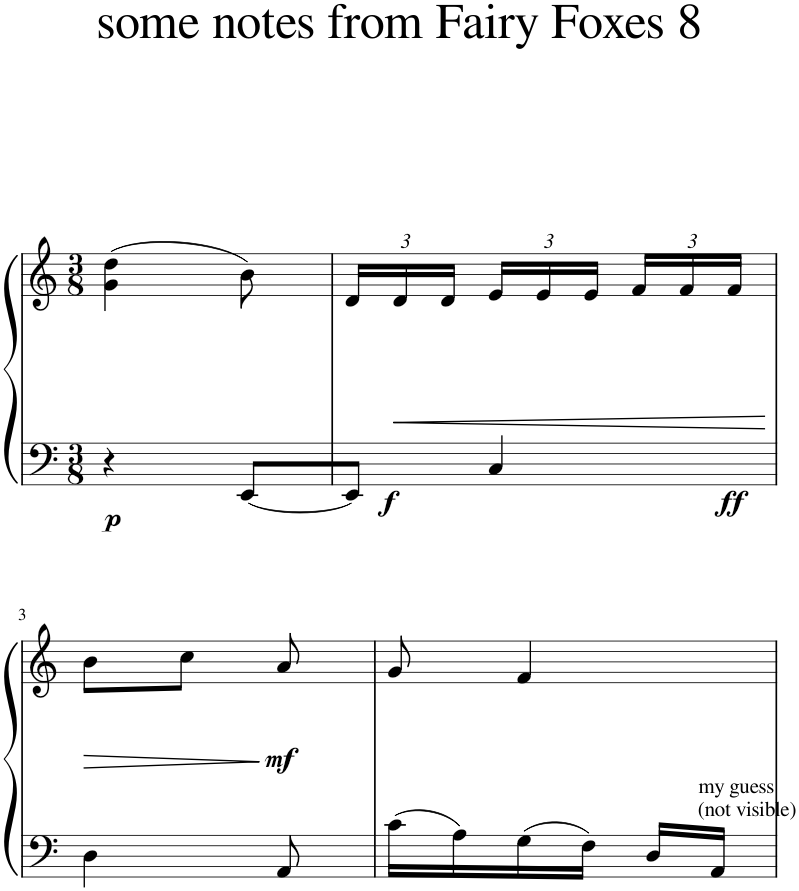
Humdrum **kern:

**kern	**kern	**dynam
*part1	*part1	*part1
*staff2	*staff1	*staff1/2
*I"Piano	*	*
*I'Pno.	*	*
*clefF4	*clefG2	*
*k[]	*k[]	*
*M3/8	*M3/8	*
=1	=1	=1
!	!	!LO:DY:b=2
4r	(4g\ 4dd\	p
[8EE/L	8b\)	.
=2	=2	=2
*	*Xbrackettup	*
!	!	!LO:DY:b=2
8EE/J]	24d/LL	f
!	!	!LO:HP:b
.	24d/	<
.	24d/JJ	.
!	!	!LO:DY:b=2
4C/	24e/LL	ff
.	24e/	.
.	24e/JJ	.
.	24f/LL	.
.	24f/	.
.	24f/JJ	.
.	.	[
!!LO:LB:g=z
=3	=3	=3
!	!	!LO:HP:b
4D\	8b\L	>
.	8cc\J	.
!	!	!LO:DY:n=1:b
8AA/	8a/	] mf
=4	=4	=4
*	*^	*
16c\LL	8g/	4ryy	.
16A\	.	.	.
16G\	4f/	.	.
16F\JJ	.	.	.
16D/LL	.	16ryy	.
!	!	!LO:TX:b:t=my guess	!
!	!	!LO:TX:b:t=(not visible)	!
16AA/JJ	.	16ryy	.
*	*v	*v	*
=	=	=
*-	*-	*-
